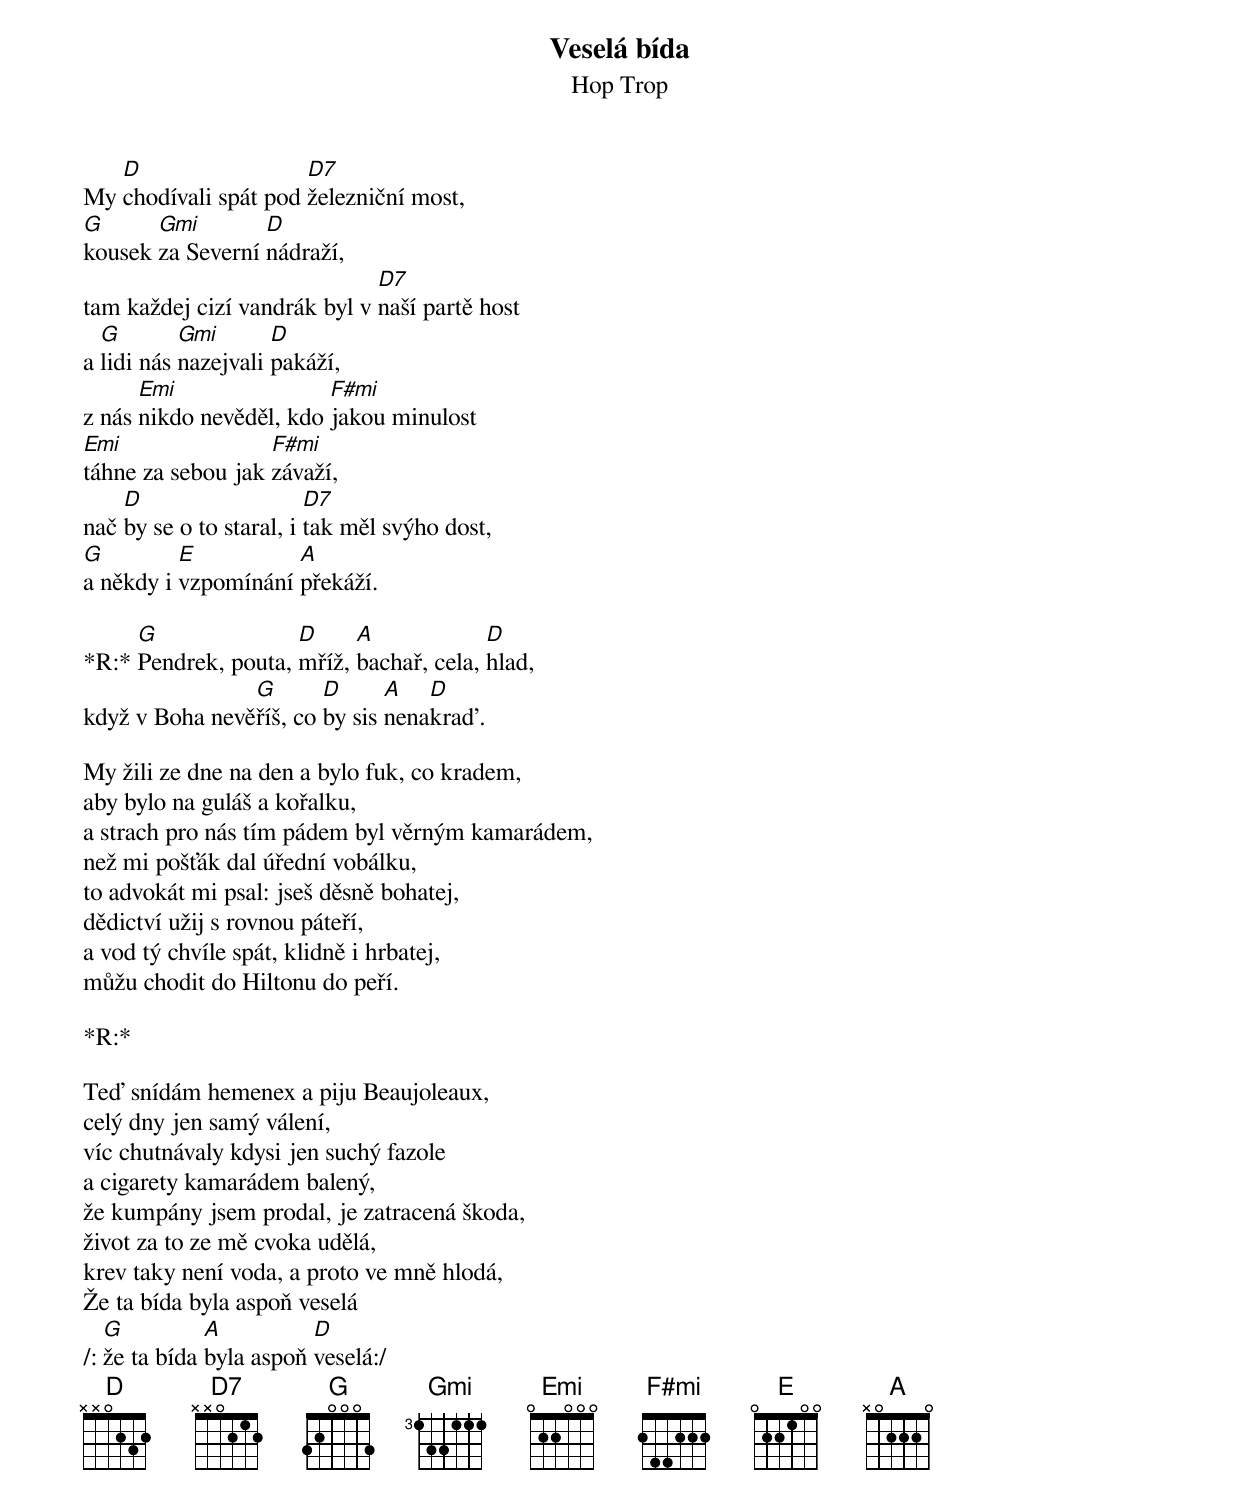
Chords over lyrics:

Veselá bída
Hop Trop


   D                  D7
My chodívali spát pod železniční most,
G      Gmi        D
kousek za Severní nádraží,
                              D7
tam každej cizí vandrák byl v naší partě host
  G        Gmi       D
a lidi nás nazejvali pakáží,
      Emi                F#mi
z nás nikdo nevěděl, kdo jakou minulost
Emi                F#mi
táhne za sebou jak závaží,
    D                    D7
nač by se o to staral, i tak měl svýho dost,
G         E          A
a někdy i vzpomínání překáží.

     G               D     A             D
*R:* Pendrek, pouta, mříž, bachař, cela, hlad,
                G       D      A   D
když v Boha nevěříš, co by sis nenakrad'.

My žili ze dne na den a bylo fuk, co kradem,
aby bylo na guláš a kořalku,
a strach pro nás tím pádem byl věrným kamarádem,
než mi pošťák dal úřední vobálku,
to advokát mi psal: jseš děsně bohatej,
dědictví užij s rovnou páteří,
a vod tý chvíle spát, klidně i hrbatej,
můžu chodit do Hiltonu do peří.

*R:*

Teď snídám hemenex a piju Beaujoleaux,
celý dny jen samý válení,
víc chutnávaly kdysi jen suchý fazole
a cigarety kamarádem balený,
že kumpány jsem prodal, je zatracená škoda,
život za to ze mě cvoka udělá,
krev taky není voda, a proto ve mně hlodá,
Že ta bída byla aspoň veselá
   G          A          D
/: že ta bída byla aspoň veselá<7x do ztracena>:/
